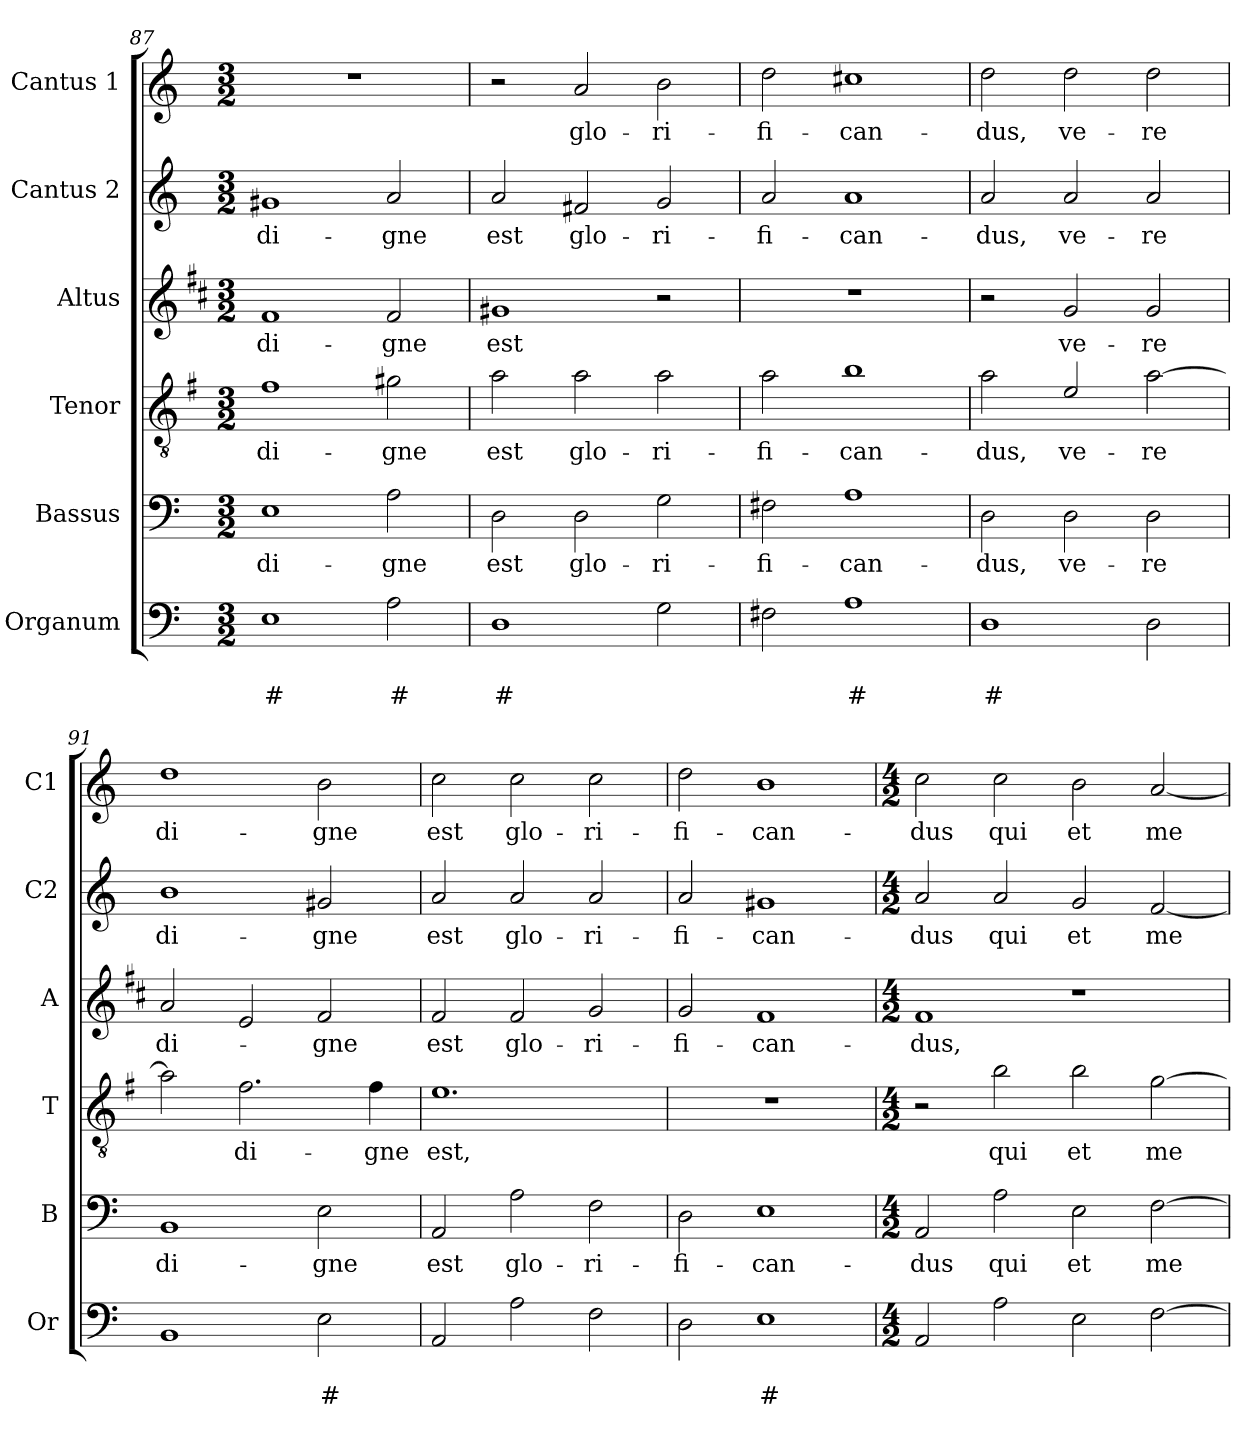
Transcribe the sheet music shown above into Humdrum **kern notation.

**kern	**text	**text	**kern	**text	**kern	**text	**kern	**text	**kern	**text	**kern	**text
*part6	*part6	*part6	*part5	*part5	*part4	*part4	*part3	*part3	*part2	*part2	*part1	*part1
*staff6	*staff6	*staff6	*staff5	*staff5	*staff4	*staff4	*staff3	*staff3	*staff2	*staff2	*staff1	*staff1
*I"Organum	*	*	*I"Bassus	*	*I"Tenor	*	*I"Altus	*	*I"Cantus 2	*	*I"Cantus 1	*
*I'Or	*	*	*I'B	*	*I'T	*	*I'A	*	*I'C2	*	*I'C1	*
*clefF4	*	*	*clefF4	*	*clefGv2	*	*clefG2	*	*clefG2	*	*clefG2	*
*	*	*	*	*	*ITrd4c7	*	*ITrd1c2	*	*	*	*	*
*k[]	*	*	*k[]	*	*k[]	*	*k[]	*	*k[]	*	*k[]	*
*C:	*	*	*C:	*	*C:	*	*C:	*	*C:	*	*C:	*
*M3/2	*	*	*M3/2	*	*M3/2	*	*M3/2	*	*M3/2	*	*M3/2	*
=87	=87	=87	=87	=87	=87	=87	=87	=87	=87	=87	=87	=87
!	!	!LO:LY:b	!	!LO:LY:b	!	!LO:LY:b	!	!LO:LY:b	!	!LO:LY:b	!	!
1E	.	#	1E	di-	1B	di-	1e	di-	1g#X	di-	1.r	.
!	!	!LO:LY:b	!	!LO:LY:b	!	!LO:LY:b	!	!LO:LY:b	!	!LO:LY:b	!	!
2A\	.	#	2A\	-gne	2c#X\	-gne	2e/	-gne	2a/	-gne	.	.
=88	=88	=88	=88	=88	=88	=88	=88	=88	=88	=88	=88	=88
!	!	!LO:LY:b	!	!LO:LY:b	!	!LO:LY:b	!	!LO:LY:b	!	!LO:LY:b	!	!
1D	.	#	2D\	est	2d\	est	1f#X	est	2a/	est	2r	.
!	!	!	!	!LO:LY:b	!	!LO:LY:b	!	!	!	!LO:LY:b	!	!LO:LY:b
.	.	.	2D\	glo-	2d\	glo-	.	.	2f#X/	glo-	2a/	glo-
!	!	!	!	!LO:LY:b	!	!LO:LY:b	!	!	!	!LO:LY:b	!	!LO:LY:b
2G\	.	.	2G\	-ri-	2d\	-ri-	2r	.	2g/	-ri-	2b\	-ri-
=89	=89	=89	=89	=89	=89	=89	=89	=89	=89	=89	=89	=89
!	!	!	!	!LO:LY:b	!	!LO:LY:b	!	!	!	!LO:LY:b	!	!LO:LY:b
2F#X\	.	.	2F#X\	-fi-	2d\	-fi-	1.r	.	2a/	-fi-	2dd\	-fi-
!	!	!LO:LY:b	!	!LO:LY:b	!	!LO:LY:b	!	!	!	!LO:LY:b	!	!LO:LY:b
1A	.	#	1A	-can-	1e	-can-	.	.	1a	-can-	1cc#X	-can-
!!LO:LB:g=z
=90	=90	=90	=90	=90	=90	=90	=90	=90	=90	=90	=90	=90
!	!	!LO:LY:b	!	!LO:LY:b	!	!LO:LY:b	!	!	!	!LO:LY:b	!	!LO:LY:b
1D	.	#	2D\	-dus,	2d\	-dus,	2r	.	2a/	-dus,	2dd\	-dus,
!	!	!	!	!LO:LY:b	!	!LO:LY:b	!	!LO:LY:b	!	!LO:LY:b	!	!LO:LY:b
.	.	.	2D\	ve-	2A/	ve-	2f/	ve-	2a/	ve-	2dd\	ve-
!	!	!	!	!LO:LY:b	!	!LO:LY:b	!	!LO:LY:b	!	!LO:LY:b	!	!LO:LY:b
2D\	.	.	2D\	-re	[2d\	-re	2f/	-re	2a/	-re	2dd\	-re
=91	=91	=91	=91	=91	=91	=91	=91	=91	=91	=91	=91	=91
!	!	!	!	!LO:LY:b	!	!	!	!LO:LY:b	!	!LO:LY:b	!	!LO:LY:b
1BB	.	.	1BB	di-	2d\]	.	2g/	di-	1b	di-	1dd	di-
!	!	!	!	!	!	!LO:LY:b	!	!	!	!	!	!
.	.	.	.	.	2.B\	di-	2d/	.	.	.	.	.
!	!	!LO:LY:b	!	!LO:LY:b	!	!	!	!LO:LY:b	!	!LO:LY:b	!	!LO:LY:b
2E\	.	#	2E\	-gne	.	.	2e/	-gne	2g#X/	-gne	2b\	-gne
!	!	!	!	!	!	!LO:LY:b	!	!	!	!	!	!
.	.	.	.	.	4B\	-gne	.	.	.	.	.	.
=92	=92	=92	=92	=92	=92	=92	=92	=92	=92	=92	=92	=92
!	!	!	!	!LO:LY:b	!	!LO:LY:b	!	!LO:LY:b	!	!LO:LY:b	!	!LO:LY:b
2AA/	.	.	2AA/	est	1.A	est,	2e/	est	2a/	est	2cc\	est
!	!	!	!	!LO:LY:b	!	!	!	!LO:LY:b	!	!LO:LY:b	!	!LO:LY:b
2A\	.	.	2A\	glo-	.	.	2e/	glo-	2a/	glo-	2cc\	glo-
!	!	!	!	!LO:LY:b	!	!	!	!LO:LY:b	!	!LO:LY:b	!	!LO:LY:b
2F\	.	.	2F\	-ri-	.	.	2f/	-ri-	2a/	-ri-	2cc\	-ri-
=93	=93	=93	=93	=93	=93	=93	=93	=93	=93	=93	=93	=93
!	!	!	!	!LO:LY:b	!	!	!	!LO:LY:b	!	!LO:LY:b	!	!LO:LY:b
2D\	.	.	2D\	-fi-	1.r	.	2f/	-fi-	2a/	-fi-	2dd\	-fi-
!	!	!LO:LY:b	!	!LO:LY:b	!	!	!	!LO:LY:b	!	!LO:LY:b	!	!LO:LY:b
1E	.	#	1E	-can-	.	.	1e	-can-	1g#X	-can-	1b	-can-
=94	=94	=94	=94	=94	=94	=94	=94	=94	=94	=94	=94	=94
*M4/2	*	*	*M4/2	*	*M4/2	*	*M4/2	*	*M4/2	*	*M4/2	*
!	!	!	!	!LO:LY:b	!	!	!	!LO:LY:b	!	!LO:LY:b	!	!LO:LY:b
2AA/	.	.	2AA/	-dus	2r	.	1e	-dus,	2a/	-dus	2cc\	-dus
!	!	!	!	!LO:LY:b	!	!LO:LY:b	!	!	!	!LO:LY:b	!	!LO:LY:b
2A\	.	.	2A\	qui	2e\	qui	.	.	2a/	qui	2cc\	qui
!	!	!	!	!LO:LY:b	!	!LO:LY:b	!	!	!	!LO:LY:b	!	!LO:LY:b
2E\	.	.	2E\	et	2e\	et	1r	.	2g/	et	2b\	et
!	!	!	!	!LO:LY:b	!	!LO:LY:b	!	!	!	!LO:LY:b	!	!LO:LY:b
[2F\	.	.	[2F\	me-	[2c\	me-	.	.	[2f/	me-	[2a/	me-
=	=	=	=	=	=	=	=	=	=	=	=	=
*-	*-	*-	*-	*-	*-	*-	*-	*-	*-	*-	*-	*-
